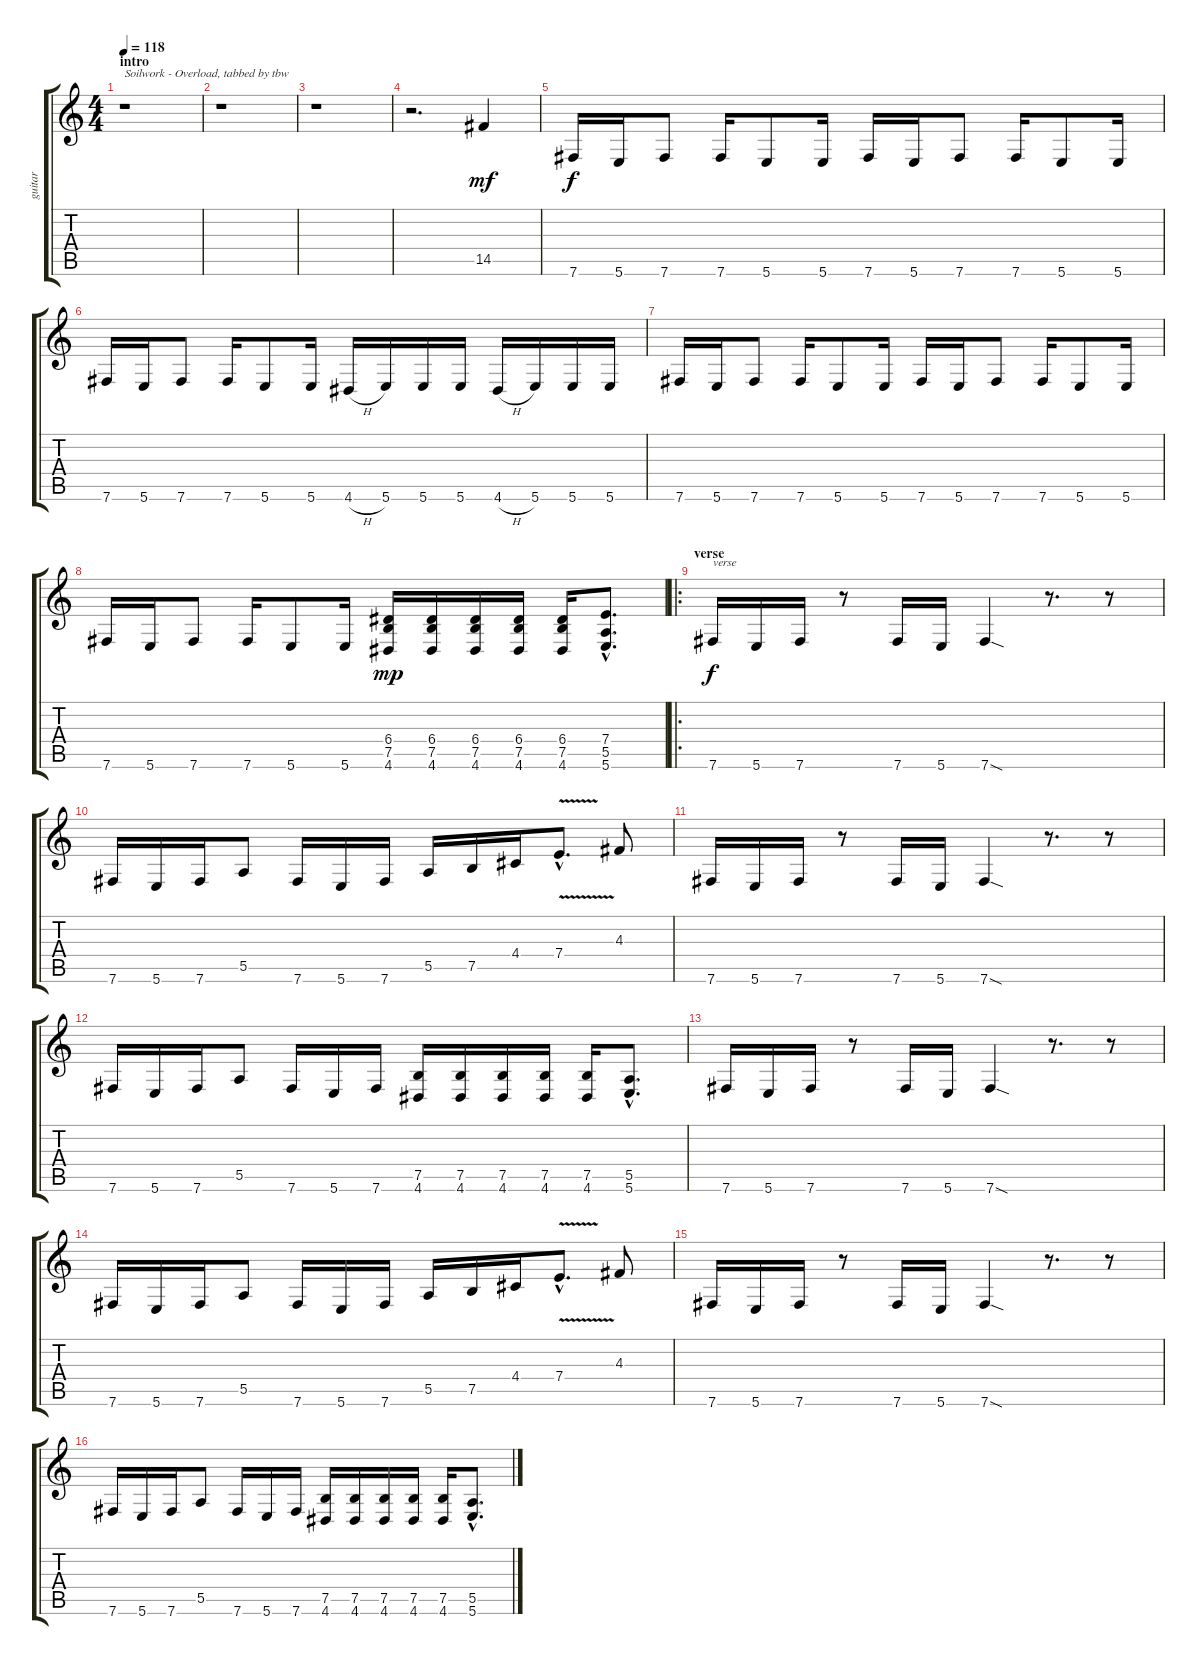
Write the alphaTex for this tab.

\track ("guitar" "guitar") {instrument distortionguitar}
\staff {score tabs}
\tuning (B3 Gb3 D3 A2 E2 B1) {hide}
\ts (4 4)
\section ("" "intro")
\tempo 118
\clef g2
\ks c
r.1{txt "Soilwork - Overload, tabbed by tbw" dy mf instrument distortionguitar} |
r.1 |
r.1 |
r.2{d} 14.5.4 |
7.6.16{dy f} 5.6.16 7.6.8 7.6.16 5.6.8 5.6.16 7.6.16 5.6.16 7.6.8 7.6.16 5.6.8 5.6.16 |
7.6.16 5.6.16 7.6.8 7.6.16 5.6.8 5.6.16 4.6{h}.16 5.6.16 5.6.16 5.6.16 4.6{h}.16 5.6.16 5.6.16 5.6.16 |
7.6.16 5.6.16 7.6.8 7.6.16 5.6.8 5.6.16 7.6.16 5.6.16 7.6.8 7.6.16 5.6.8 5.6.16 |
7.6.16 5.6.16 7.6.8 7.6.16 5.6.8 5.6.16 (6.4 7.5 4.6).16{dy mp} (6.4 7.5 4.6).16 (6.4 7.5 4.6).16 (6.4 7.5 4.6).16 (6.4 7.5 4.6).16 (7.4{hac} 5.5{hac} 5.6{hac}).8{d} |
\ro
\section ("" "verse")
7.6.16{txt "verse" dy f} 5.6.16 7.6.16 r.8 7.6.16 5.6.16 7.6{sod}.4 r.8{d} r.8 |
7.6.16 5.6.16 7.6.16 5.5.8 7.6.16 5.6.16 7.6.16 5.5.16 7.5.16 4.4.16 7.4{v hac}.8{d} 4.3.8 |
7.6.16 5.6.16 7.6.16 r.8 7.6.16 5.6.16 7.6{sod}.4 r.8{d} r.8 |
7.6.16 5.6.16 7.6.16 5.5.8 7.6.16 5.6.16 7.6.16 (7.5 4.6).16 (7.5 4.6).16 (7.5 4.6).16 (7.5 4.6).16 (7.5 4.6).16 (5.5{hac} 5.6{hac}).8{d} |
7.6.16 5.6.16 7.6.16 r.8 7.6.16 5.6.16 7.6{sod}.4 r.8{d} r.8 |
7.6.16 5.6.16 7.6.16 5.5.8 7.6.16 5.6.16 7.6.16 5.5.16 7.5.16 4.4.16 7.4{v hac}.8{d} 4.3.8 |
7.6.16 5.6.16 7.6.16 r.8 7.6.16 5.6.16 7.6{sod}.4 r.8{d} r.8 |
7.6.16 5.6.16 7.6.16 5.5.8 7.6.16 5.6.16 7.6.16 (7.5 4.6).16 (7.5 4.6).16 (7.5 4.6).16 (7.5 4.6).16 (7.5 4.6).16 (5.5{hac} 5.6{hac}).8{d}
